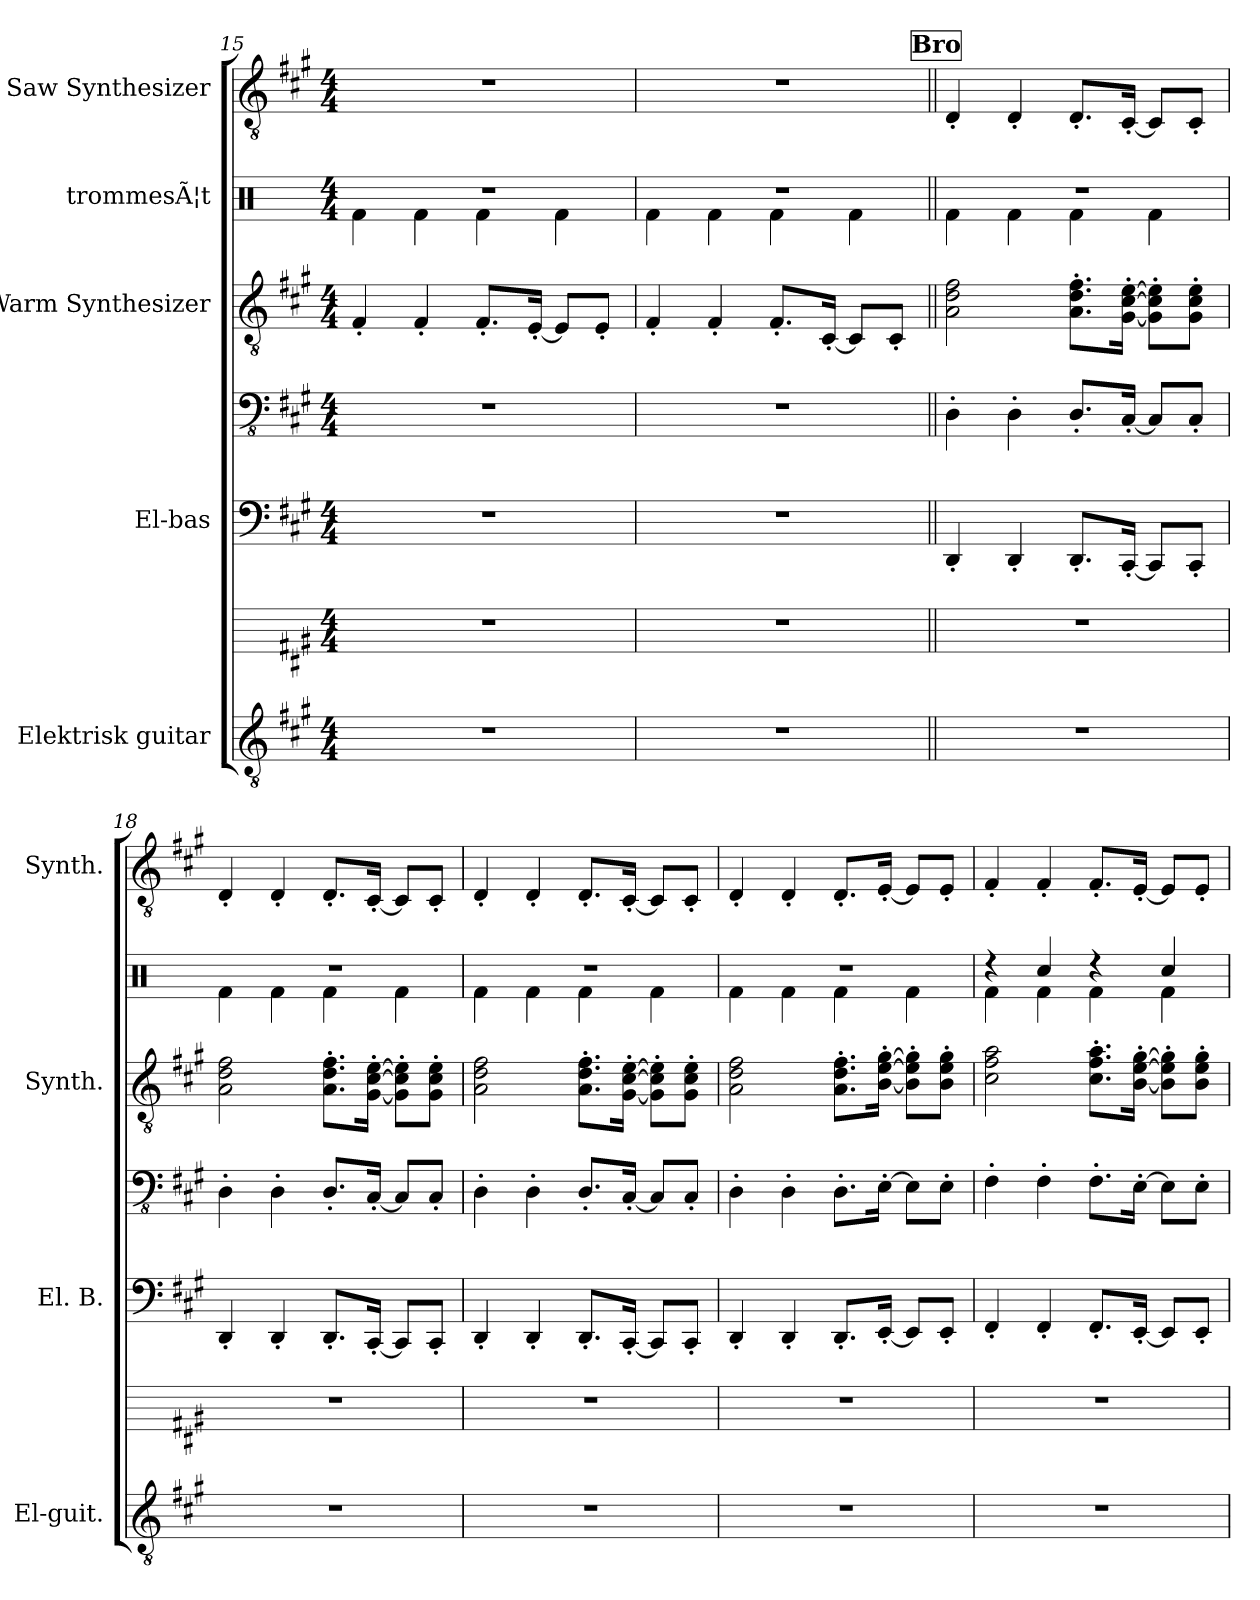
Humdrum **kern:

**kern	**kern	**kern	**kern	**kern	**kern	**kern
*part5	*part5	*part4	*part4	*part3	*part2	*part1
*staff7	*staff6	*staff5	*staff4	*staff3	*staff2	*staff1
*I"Elektrisk guitar	*	*I"El-bas	*	*I"Warm Synthesizer	*I"trommesÃ¦t	*I"Saw Synthesizer
*I'El-guit.	*	*I'El. B.	*	*I'Synth.	*	*I'Synth.
*clefGv2	*	*	*clefFv4	*clefGv2	*clefX	*clefGv2
*k[f#c#g#]	*k[f#c#g#]	*k[f#c#g#]	*k[f#c#g#]	*k[f#c#g#]	*k[]	*k[f#c#g#]
*M4/4	*M4/4	*M4/4	*M4/4	*M4/4	*M4/4	*M4/4
=15	=15	=15	=15	=15	=15	=15
*	*	*	*	*	*^	*
1r	1r	1r	1r	4F#'/	1r	4Rf\	1r
.	.	.	.	4F#'/	.	4Rf\	.
.	.	.	.	8.F#'/L	.	4Rf\	.
.	.	.	.	[16E'/Jk	.	.	.
.	.	.	.	8E/L]	.	4Rf\	.
.	.	.	.	8E'/J	.	.	.
!!LO:PB:g=z
=16	=16	=16	=16	=16	=16	=16	=16
1r	1r	1r	1r	4F#'/	1r	4Rf\	1r
.	.	.	.	4F#'/	.	4Rf\	.
.	.	.	.	8.F#'/L	.	4Rf\	.
.	.	.	.	[16C#'/Jk	.	.	.
.	.	.	.	8C#/L]	.	4Rf\	.
.	.	.	.	8C#'/J	.	.	.
!!LO:REH:place=s1:a:B:fs=14:t=Bro
=17||	=17||	=17||	=17||	=17||	=17||	=17||	=17||
1r	1r	4DD'	4DD'\	2A\ 2d\ 2f#\	1r	4Rf\	4D'/
.	.	4DD'	4DD'\	.	.	4Rf\	4D'/
.	.	8.DD'L	8.DD'/L	8.A\' 8.d\' 8.f#\'L	.	4Rf\	8.D'/L
.	.	[16CC#'Jk	[16CC#'/Jk	[16G#\' [16c#\' [16e\'Jk	.	.	[16C#'/Jk
.	.	8CC#L]	8CC#/L]	8G#\]' 8c#\]' 8e\]'L	.	4Rf\	8C#/L]
.	.	8CC#'J	8CC#'/J	8G#\' 8c#\' 8e\'J	.	.	8C#'/J
=18	=18	=18	=18	=18	=18	=18	=18
1r	1r	4DD'	4DD'\	2A\ 2d\ 2f#\	1r	4Rf\	4D'/
.	.	4DD'	4DD'\	.	.	4Rf\	4D'/
.	.	8.DD'L	8.DD'/L	8.A\' 8.d\' 8.f#\'L	.	4Rf\	8.D'/L
.	.	[16CC#'Jk	[16CC#'/Jk	[16G#\' [16c#\' [16e\'Jk	.	.	[16C#'/Jk
.	.	8CC#L]	8CC#/L]	8G#\]' 8c#\]' 8e\]'L	.	4Rf\	8C#/L]
.	.	8CC#'J	8CC#'/J	8G#\' 8c#\' 8e\'J	.	.	8C#'/J
=19	=19	=19	=19	=19	=19	=19	=19
1r	1r	4DD'	4DD'\	2A\ 2d\ 2f#\	1r	4Rf\	4D'/
.	.	4DD'	4DD'\	.	.	4Rf\	4D'/
.	.	8.DD'L	8.DD'/L	8.A\' 8.d\' 8.f#\'L	.	4Rf\	8.D'/L
.	.	[16CC#'Jk	[16CC#'/Jk	[16G#\' [16c#\' [16e\'Jk	.	.	[16C#'/Jk
.	.	8CC#L]	8CC#/L]	8G#\]' 8c#\]' 8e\]'L	.	4Rf\	8C#/L]
.	.	8CC#'J	8CC#'/J	8G#\' 8c#\' 8e\'J	.	.	8C#'/J
=20	=20	=20	=20	=20	=20	=20	=20
1r	1r	4DD'	4DD'\	2A\ 2d\ 2f#\	1r	4Rf\	4D'/
.	.	4DD'	4DD'\	.	.	4Rf\	4D'/
.	.	8.DD'L	8.DD'\L	8.A\' 8.d\' 8.f#\'L	.	4Rf\	8.D'/L
.	.	[16EE'Jk	[16EE'\Jk	[16B\' [16e\' [16g#\'Jk	.	.	[16E'/Jk
.	.	8EEL]	8EE\L]	8B\]' 8e\]' 8g#\]'L	.	4Rf\	8E/L]
.	.	8EE'J	8EE'\J	8B\' 8e\' 8g#\'J	.	.	8E'/J
!!LO:PB:g=z
=21	=21	=21	=21	=21	=21	=21	=21
1r	1r	4FF#'	4FF#'\	2c#\ 2f#\ 2a\	4r	4Rf\	4F#'/
.	.	4FF#'	4FF#'\	.	4Rcc/	4Rf\	4F#'/
.	.	8.FF#'L	8.FF#'\L	8.c#\' 8.f#\' 8.a\'L	4r	4Rf\	8.F#'/L
.	.	[16EE'Jk	[16EE'\Jk	[16B\' [16e\' [16g#\'Jk	.	.	[16E'/Jk
.	.	8EEL]	8EE\L]	8B\]' 8e\]' 8g#\]'L	4Rcc/	4Rf\	8E/L]
.	.	8EE'J	8EE'\J	8B\' 8e\' 8g#\'J	.	.	8E'/J
*	*	*	*	*	*v	*v	*
=	=	=	=	=	=	=
*-	*-	*-	*-	*-	*-	*-
